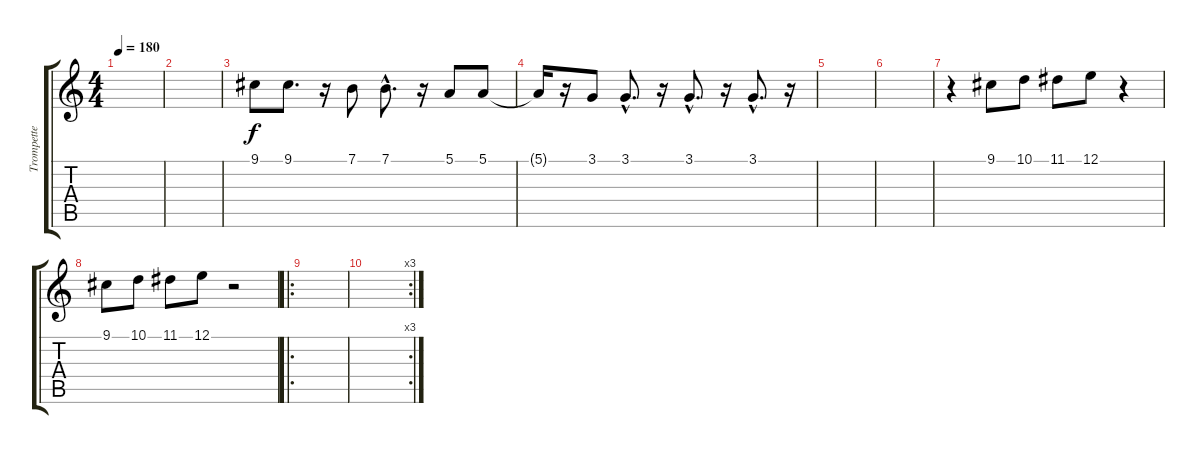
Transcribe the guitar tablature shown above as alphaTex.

\track ("Trompette 2" "Trompette ") {instrument trumpet}
\staff {score tabs}
\tuning (E4 B3 G3 D3 A2 E2) {hide}
\ts (4 4)
\tempo 180
\clef g2
\ks c
|
|
9.1.8 9.1.8{d} r.16 7.1.8 7.1{hac}.8{d} r.16 5.1.8 5.1.8 |
5.1{t}.16 r.16 3.1.8 3.1{hac}.8{d} r.16 3.1{hac}.8{d} r.16 3.1{hac}.8{d} r.16 |
|
|
r.4 9.1.8 10.1.8 11.1.8 12.1.8 r.4 |
9.1.8 10.1.8 11.1.8 12.1.8 r.2 |
\ro
|
\rc 3
